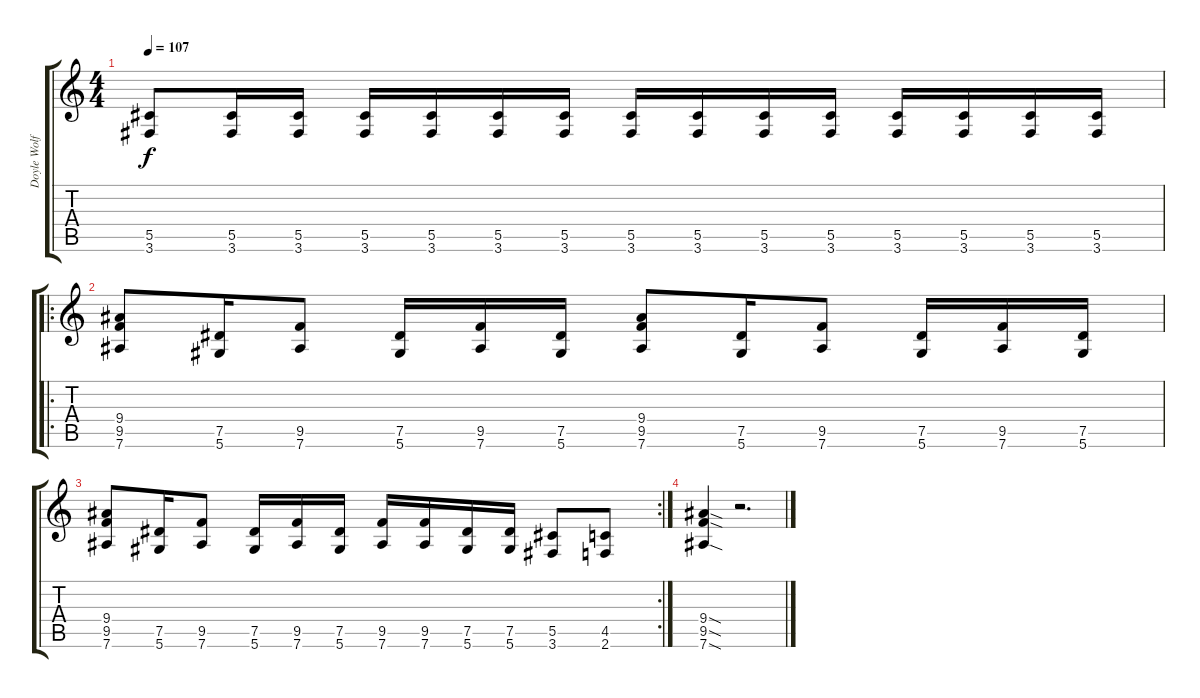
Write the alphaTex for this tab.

\track ("Doyle Wolfgang Von Frankenstein" "Doyle Wolf") {instrument overdrivenguitar}
\staff {score tabs}
\tuning (Eb4 Bb3 Gb3 Db3 Ab2 Eb2) {hide}
\ts (4 4)
\tempo 107
\clef g2
\ks c
(5.5 3.6).8{dy f} (5.5 3.6).16 (5.5 3.6).16 (5.5 3.6).16 (5.5 3.6).16 (5.5 3.6).16 (5.5 3.6).16 (5.5 3.6).16 (5.5 3.6).16 (5.5 3.6).16 (5.5 3.6).16 (5.5 3.6).16 (5.5 3.6).16 (5.5 3.6).16 (5.5 3.6).16 |
\ro
(9.4 9.5 7.6).8 (7.5 5.6).16 (9.5 7.6).8 (7.5 5.6).16 (9.5 7.6).16 (7.5 5.6).16 (9.4 9.5 7.6).8 (7.5 5.6).16 (9.5 7.6).8 (7.5 5.6).16 (9.5 7.6).16 (7.5 5.6).16 |
\rc 2
(9.4 9.5 7.6).8 (7.5 5.6).16 (9.5 7.6).8 (7.5 5.6).16 (9.5 7.6).16 (7.5 5.6).16 (9.5 7.6).16 (9.5 7.6).16 (7.5 5.6).16 (7.5 5.6).16 (5.5 3.6).8 (4.5 2.6).8 |
(9.4{sod} 9.5{sod} 7.6{sod}).4 r.2{d}
